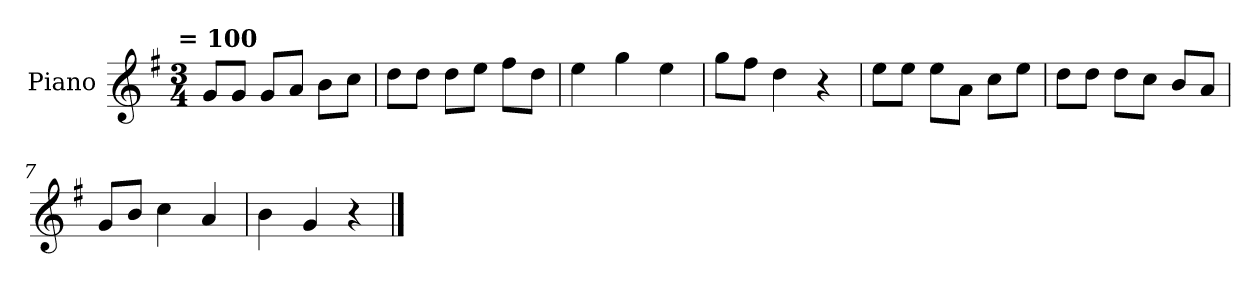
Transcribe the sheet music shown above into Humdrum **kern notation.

**kern
*part1
*staff1
*I"Piano
*I'P-no
*clefG2
*k[f#]
!!LO:TX:omd:t= = 100
*M3/4
*MM100
=1
8g/L
8g/J
8g/L
8a/J
8b\L
8cc\J
=2
8dd\L
8dd\J
8dd\L
8ee\J
8ff#\L
8dd\J
=3
4ee\
4gg\
4ee\
=4
8gg\L
8ff#\J
4dd\
4r
=5
8ee\L
8ee\J
8ee\L
8a\J
8cc\L
8ee\J
=6
8dd\L
8dd\J
8dd\L
8cc\J
8b/L
8a/J
=7
8g/L
8b/J
4cc\
4a/
!!LO:LB:g=z
=8
4b\
4g/
4r
==
*-
